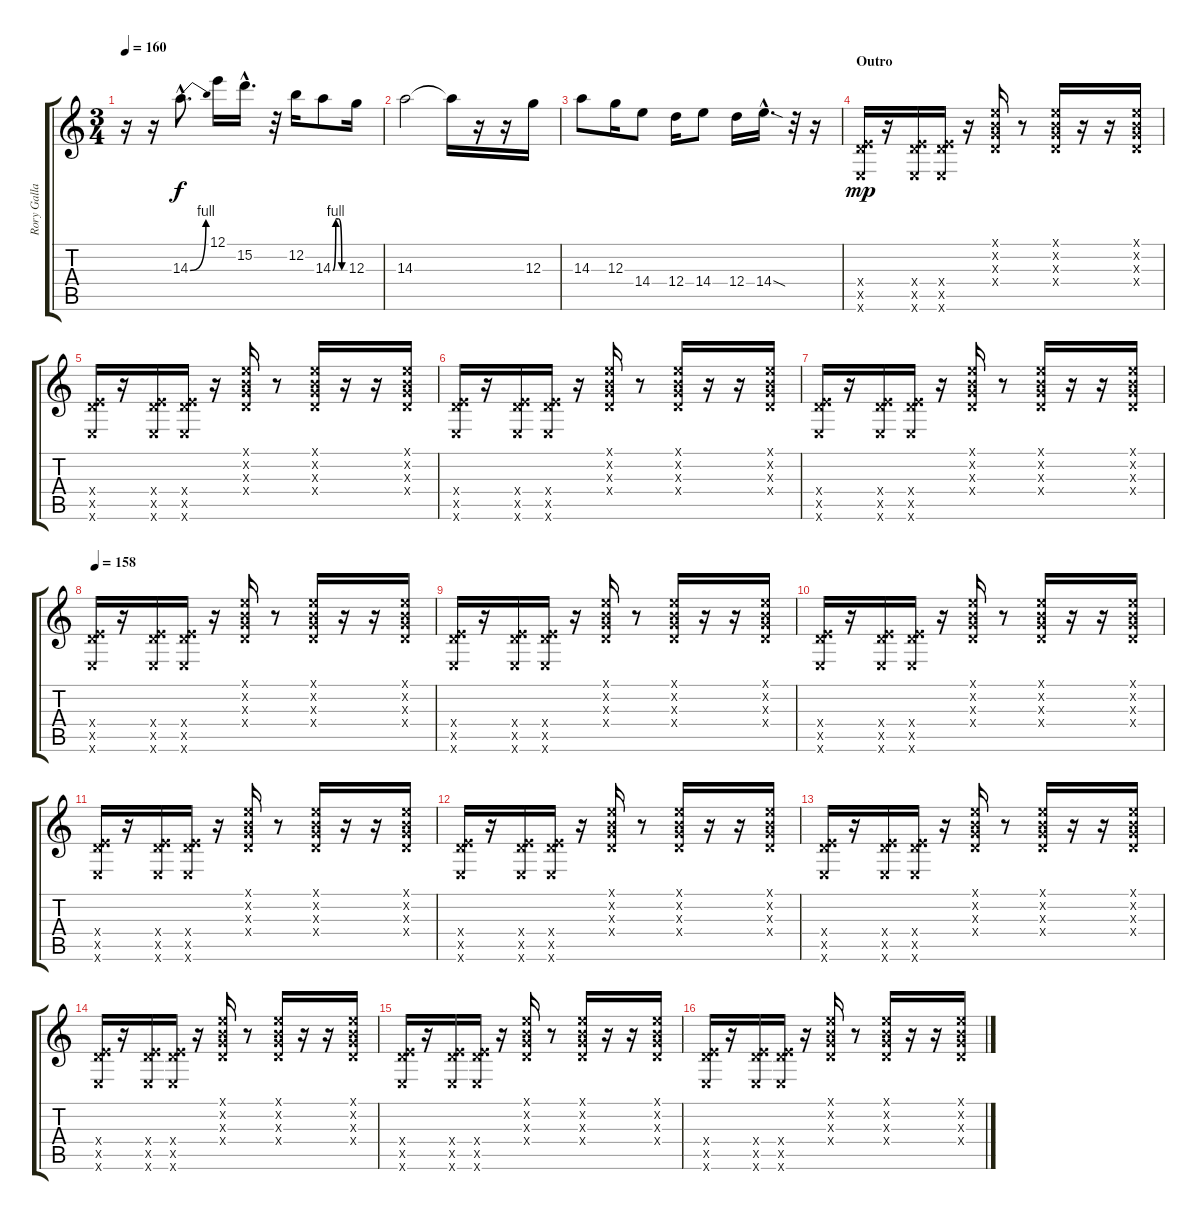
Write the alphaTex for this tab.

\track ("Rory Gallagher" "Rory Galla") {instrument overdrivenguitar}
\staff {score tabs}
\tuning (E4 B3 G3 D3 A2 E2) {hide}
\ts (3 4)
\tempo 160
\clef g2
\ks c
r.16{dy f} r.16 14.3{be (bend 0 0 60 4) hac}.8{d} 12.1.16 15.2{hac}.16{d} r.32 12.2.16 14.3{be (custom 0 0 15 4 30 4 45 0 60 0)}.8 12.3.16 |
14.3.2 14.3{t}.16 r.16 r.16 12.3.16 |
14.3.8 12.3.16 14.4.8 12.4.16 14.4.8 12.4.16 14.4{sod hac}.16{d} r.32 r.16 |
\section ("" "Outro")
(0.4{x} 7.5{x} 0.6{x}).16{dy mp} r.16 (0.4{x} 7.5{x} 0.6{x}).16 (0.4{x} 7.5{x} 0.6{x}).16 r.16 (0.1{x} 0.2{x} 0.3{x} 0.4{x}).16 r.8 (0.1{x} 0.2{x} 0.3{x} 0.4{x}).16 r.16 r.16 (0.1{x} 0.2{x} 0.3{x} 0.4{x}).16 |
(0.4{x} 7.5{x} 0.6{x}).16 r.16 (0.4{x} 7.5{x} 0.6{x}).16 (0.4{x} 7.5{x} 0.6{x}).16 r.16 (0.1{x} 0.2{x} 0.3{x} 0.4{x}).16 r.8 (0.1{x} 0.2{x} 0.3{x} 0.4{x}).16 r.16 r.16 (0.1{x} 0.2{x} 0.3{x} 0.4{x}).16 |
(0.4{x} 7.5{x} 0.6{x}).16 r.16 (0.4{x} 7.5{x} 0.6{x}).16 (0.4{x} 7.5{x} 0.6{x}).16 r.16 (0.1{x} 0.2{x} 0.3{x} 0.4{x}).16 r.8 (0.1{x} 0.2{x} 0.3{x} 0.4{x}).16 r.16 r.16 (0.1{x} 0.2{x} 0.3{x} 0.4{x}).16 |
(0.4{x} 7.5{x} 0.6{x}).16 r.16 (0.4{x} 7.5{x} 0.6{x}).16 (0.4{x} 7.5{x} 0.6{x}).16 r.16 (0.1{x} 0.2{x} 0.3{x} 0.4{x}).16 r.8 (0.1{x} 0.2{x} 0.3{x} 0.4{x}).16 r.16 r.16 (0.1{x} 0.2{x} 0.3{x} 0.4{x}).16 |
\tempo 158
(0.4{x} 7.5{x} 0.6{x}).16 r.16 (0.4{x} 7.5{x} 0.6{x}).16 (0.4{x} 7.5{x} 0.6{x}).16 r.16 (0.1{x} 0.2{x} 0.3{x} 0.4{x}).16 r.8 (0.1{x} 0.2{x} 0.3{x} 0.4{x}).16 r.16 r.16 (0.1{x} 0.2{x} 0.3{x} 0.4{x}).16 |
(0.4{x} 7.5{x} 0.6{x}).16 r.16 (0.4{x} 7.5{x} 0.6{x}).16 (0.4{x} 7.5{x} 0.6{x}).16 r.16 (0.1{x} 0.2{x} 0.3{x} 0.4{x}).16 r.8 (0.1{x} 0.2{x} 0.3{x} 0.4{x}).16 r.16 r.16 (0.1{x} 0.2{x} 0.3{x} 0.4{x}).16 |
(0.4{x} 7.5{x} 0.6{x}).16 r.16 (0.4{x} 7.5{x} 0.6{x}).16 (0.4{x} 7.5{x} 0.6{x}).16 r.16 (0.1{x} 0.2{x} 0.3{x} 0.4{x}).16 r.8 (0.1{x} 0.2{x} 0.3{x} 0.4{x}).16 r.16 r.16 (0.1{x} 0.2{x} 0.3{x} 0.4{x}).16 |
(0.4{x} 7.5{x} 0.6{x}).16 r.16 (0.4{x} 7.5{x} 0.6{x}).16 (0.4{x} 7.5{x} 0.6{x}).16 r.16 (0.1{x} 0.2{x} 0.3{x} 0.4{x}).16 r.8 (0.1{x} 0.2{x} 0.3{x} 0.4{x}).16 r.16 r.16 (0.1{x} 0.2{x} 0.3{x} 0.4{x}).16 |
(0.4{x} 7.5{x} 0.6{x}).16 r.16 (0.4{x} 7.5{x} 0.6{x}).16 (0.4{x} 7.5{x} 0.6{x}).16 r.16 (0.1{x} 0.2{x} 0.3{x} 0.4{x}).16 r.8 (0.1{x} 0.2{x} 0.3{x} 0.4{x}).16 r.16 r.16 (0.1{x} 0.2{x} 0.3{x} 0.4{x}).16 |
(0.4{x} 7.5{x} 0.6{x}).16 r.16 (0.4{x} 7.5{x} 0.6{x}).16 (0.4{x} 7.5{x} 0.6{x}).16 r.16 (0.1{x} 0.2{x} 0.3{x} 0.4{x}).16 r.8 (0.1{x} 0.2{x} 0.3{x} 0.4{x}).16 r.16 r.16 (0.1{x} 0.2{x} 0.3{x} 0.4{x}).16 |
(0.4{x} 7.5{x} 0.6{x}).16 r.16 (0.4{x} 7.5{x} 0.6{x}).16 (0.4{x} 7.5{x} 0.6{x}).16 r.16 (0.1{x} 0.2{x} 0.3{x} 0.4{x}).16 r.8 (0.1{x} 0.2{x} 0.3{x} 0.4{x}).16 r.16 r.16 (0.1{x} 0.2{x} 0.3{x} 0.4{x}).16 |
(0.4{x} 7.5{x} 0.6{x}).16 r.16 (0.4{x} 7.5{x} 0.6{x}).16 (0.4{x} 7.5{x} 0.6{x}).16 r.16 (0.1{x} 0.2{x} 0.3{x} 0.4{x}).16 r.8 (0.1{x} 0.2{x} 0.3{x} 0.4{x}).16 r.16 r.16 (0.1{x} 0.2{x} 0.3{x} 0.4{x}).16 |
(0.4{x} 7.5{x} 0.6{x}).16 r.16 (0.4{x} 7.5{x} 0.6{x}).16 (0.4{x} 7.5{x} 0.6{x}).16 r.16 (0.1{x} 0.2{x} 0.3{x} 0.4{x}).16 r.8 (0.1{x} 0.2{x} 0.3{x} 0.4{x}).16 r.16 r.16 (0.1{x} 0.2{x} 0.3{x} 0.4{x}).16
